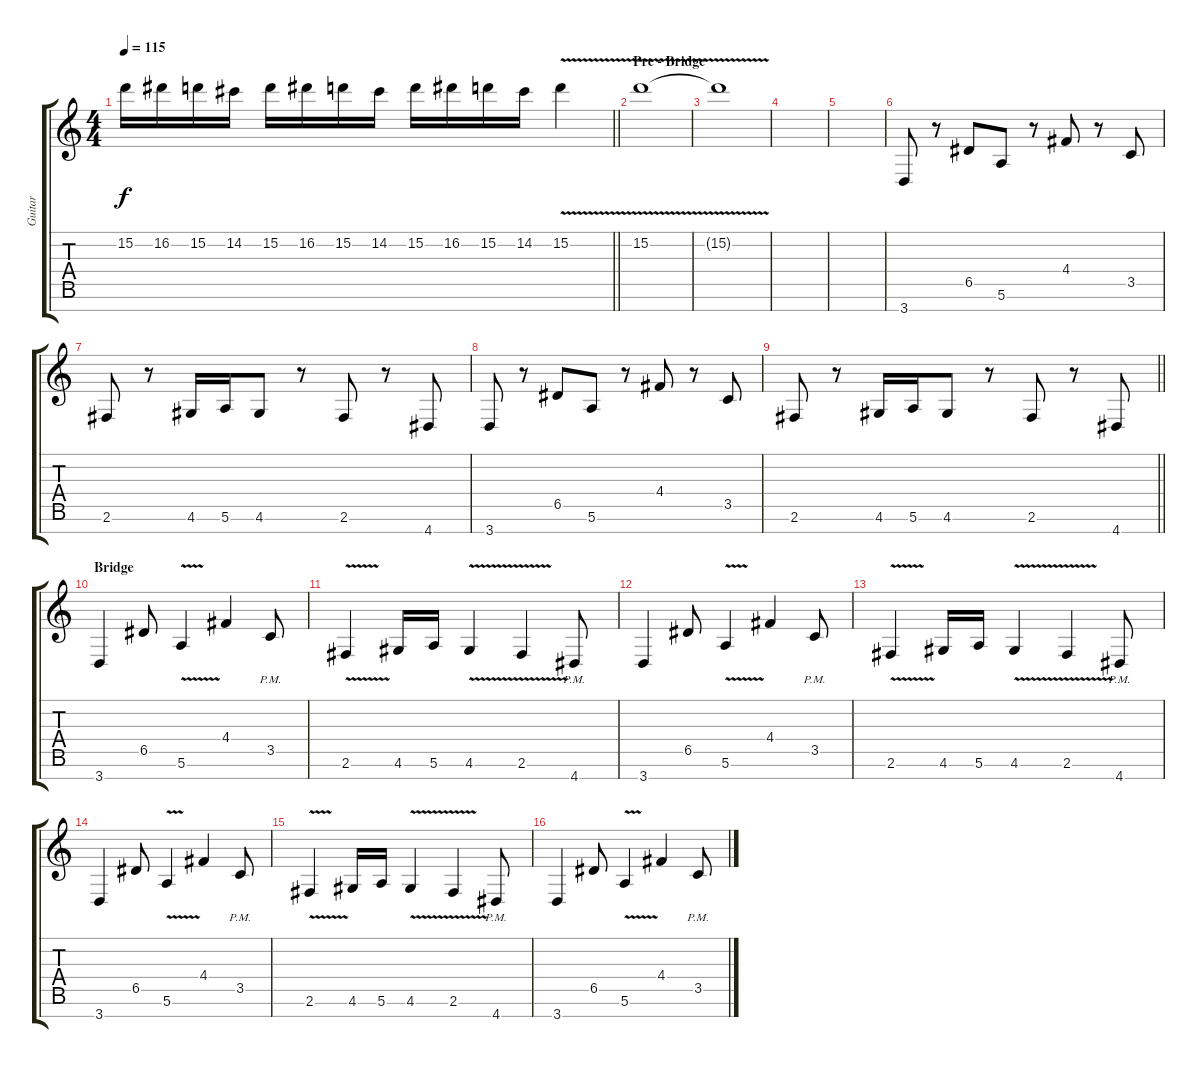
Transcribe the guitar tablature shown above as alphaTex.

\track ("Guitar" "Guitar") {instrument distortionguitar}
\staff {score tabs}
\tuning (E4 B3 G3 D3 A2 E2 B1) {hide}
\ts (4 4)
\tempo 115
\clef g2
\barLineRight lightlight
\ks c
15.2.16{dy f} 16.2.16 15.2.16 14.2.16 15.2.16 16.2.16 15.2.16 14.2.16 15.2.16 16.2.16 15.2.16 14.2.16 15.2{v}.4 |
\section ("" "Pre - Bridge")
15.2{v}.1{volume 3} |
15.2{t}.1 |
|
|
3.7.8 r.8 6.5.8 5.6.8 r.8 4.4.8 r.8 3.5.8 |
2.6.8 r.8 4.6.16 5.6.16 4.6.8 r.8 2.6.8 r.8 4.7.8 |
3.7.8 r.8 6.5.8 5.6.8 r.8 4.4.8 r.8 3.5.8 |
\barLineRight lightlight
2.6.8 r.8 4.6.16 5.6.16 4.6.8 r.8 2.6.8 r.8 4.7.8 |
\section ("" "Bridge")
3.7.4 6.5.8 5.6{v}.4 4.4.4 3.5{pm}.8 |
2.6{v}.4 4.6.16 5.6.16 4.6{v}.4 2.6{v}.4 4.7{pm}.8 |
3.7.4 6.5.8 5.6{v}.4 4.4.4 3.5{pm}.8 |
2.6{v}.4 4.6.16 5.6.16 4.6{v}.4 2.6{v}.4 4.7{pm}.8 |
3.7.4 6.5.8 5.6{v}.4 4.4.4 3.5{pm}.8 |
2.6{v}.4 4.6.16 5.6.16 4.6{v}.4 2.6{v}.4 4.7{pm}.8 |
3.7.4 6.5.8 5.6{v}.4 4.4.4 3.5{pm}.8
